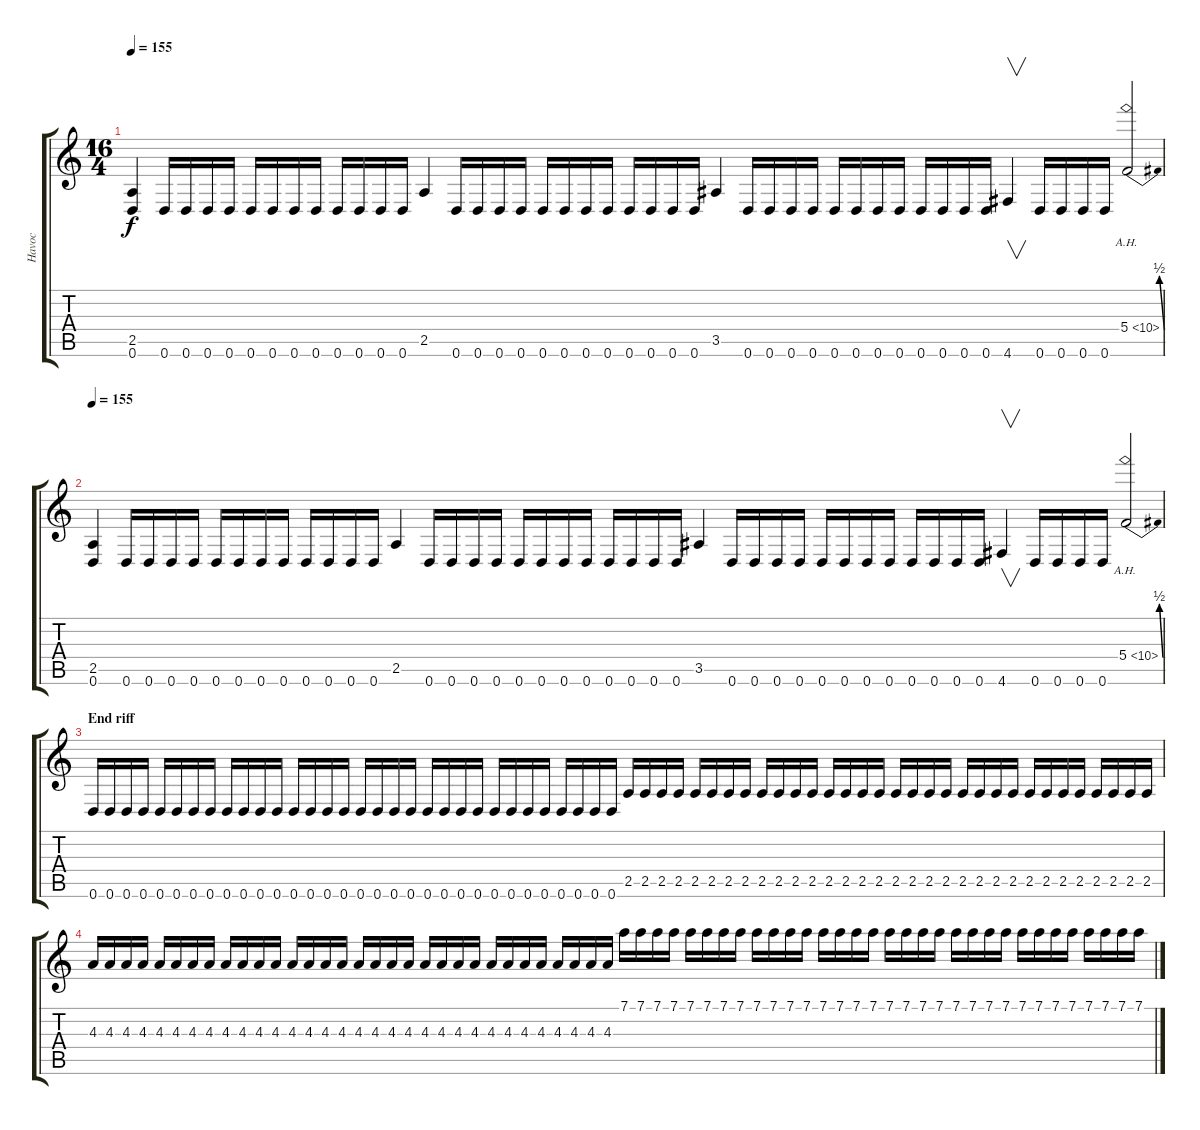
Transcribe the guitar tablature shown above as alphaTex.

\track ("Havoc" "Havoc") {instrument distortionguitar}
\staff {score tabs}
\tuning (D4 A3 F3 C3 G2 D2) {hide}
\ts (16 4)
\tempo 155
\clef g2
\ks c
(2.5 0.6).4{dy f} 0.6.16 0.6.16 0.6.16 0.6.16 0.6.16 0.6.16 0.6.16 0.6.16 0.6.16 0.6.16 0.6.16 0.6.16 2.5.4 0.6.16 0.6.16 0.6.16 0.6.16 0.6.16 0.6.16 0.6.16 0.6.16 0.6.16 0.6.16 0.6.16 0.6.16 3.5.4 0.6.16 0.6.16 0.6.16 0.6.16 0.6.16 0.6.16 0.6.16 0.6.16 0.6.16 0.6.16 0.6.16 0.6.16 4.6.4{v} 0.6.16 0.6.16 0.6.16 0.6.16 5.4{be (bend 0 0 60 2) ah 5}.2 |
\tempo 155
(2.5 0.6).4 0.6.16 0.6.16 0.6.16 0.6.16 0.6.16 0.6.16 0.6.16 0.6.16 0.6.16 0.6.16 0.6.16 0.6.16 2.5.4 0.6.16 0.6.16 0.6.16 0.6.16 0.6.16 0.6.16 0.6.16 0.6.16 0.6.16 0.6.16 0.6.16 0.6.16 3.5.4 0.6.16 0.6.16 0.6.16 0.6.16 0.6.16 0.6.16 0.6.16 0.6.16 0.6.16 0.6.16 0.6.16 0.6.16 4.6.4{v} 0.6.16 0.6.16 0.6.16 0.6.16 5.4{be (bend 0 0 60 2) ah 5}.2 |
\section ("" "End riff")
0.6.16 0.6.16 0.6.16 0.6.16 0.6.16 0.6.16 0.6.16 0.6.16 0.6.16 0.6.16 0.6.16 0.6.16 0.6.16 0.6.16 0.6.16 0.6.16 0.6.16 0.6.16 0.6.16 0.6.16 0.6.16 0.6.16 0.6.16 0.6.16 0.6.16 0.6.16 0.6.16 0.6.16 0.6.16 0.6.16 0.6.16 0.6.16 2.5.16 2.5.16 2.5.16 2.5.16 2.5.16 2.5.16 2.5.16 2.5.16 2.5.16 2.5.16 2.5.16 2.5.16 2.5.16 2.5.16 2.5.16 2.5.16 2.5.16 2.5.16 2.5.16 2.5.16 2.5.16 2.5.16 2.5.16 2.5.16 2.5.16 2.5.16 2.5.16 2.5.16 2.5.16 2.5.16 2.5.16 2.5.16 |
4.3.16 4.3.16 4.3.16 4.3.16 4.3.16 4.3.16 4.3.16 4.3.16 4.3.16 4.3.16 4.3.16 4.3.16 4.3.16 4.3.16 4.3.16 4.3.16 4.3.16 4.3.16 4.3.16 4.3.16 4.3.16 4.3.16 4.3.16 4.3.16 4.3.16 4.3.16 4.3.16 4.3.16 4.3.16 4.3.16 4.3.16 4.3.16 7.1.16 7.1.16 7.1.16 7.1.16 7.1.16 7.1.16 7.1.16 7.1.16 7.1.16 7.1.16 7.1.16 7.1.16 7.1.16 7.1.16 7.1.16 7.1.16 7.1.16 7.1.16 7.1.16 7.1.16 7.1.16 7.1.16 7.1.16 7.1.16 7.1.16 7.1.16 7.1.16 7.1.16 7.1.16 7.1.16 7.1.16 7.1.16
